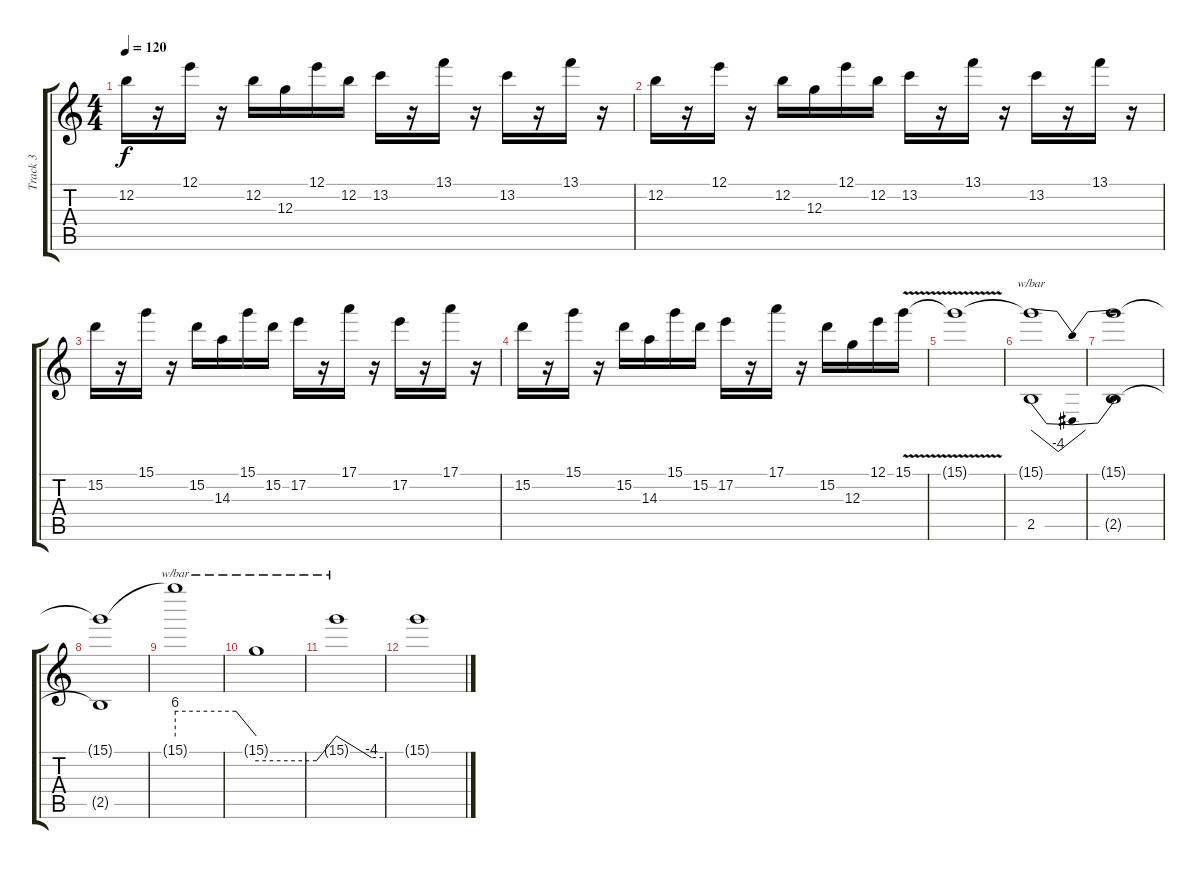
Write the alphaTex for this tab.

\track ("Track 3" "Track 3") {instrument overdrivenguitar}
\staff {score tabs}
\tuning (E4 B3 G3 D3 A2 E2) {hide}
\ts (4 4)
\tempo 120
\clef g2
\ks c
12.2.16{dy f} r.16 12.1.16 r.16 12.2.16 12.3.16 12.1.16 12.2.16 13.2.16 r.16 13.1.16 r.16 13.2.16 r.16 13.1.16 r.16 |
12.2.16 r.16 12.1.16 r.16 12.2.16 12.3.16 12.1.16 12.2.16 13.2.16 r.16 13.1.16 r.16 13.2.16 r.16 13.1.16 r.16 |
15.2.16 r.16 15.1.16 r.16 15.2.16 14.3.16 15.1.16 15.2.16 17.2.16 r.16 17.1.16 r.16 17.2.16 r.16 17.1.16 r.16 |
15.2.16 r.16 15.1.16 r.16 15.2.16 14.3.16 15.1.16 15.2.16 17.2.16 r.16 17.1.16 r.16 15.2.16 12.3.16 12.1.16 15.1{v}.16 |
15.1{t}.1 |
(15.1{t} 2.5).1{tbe (dip default 0 0 30 -16 60 0)} |
(15.1{t} 2.5{t}).1 |
(15.1{t} 2.5{t}).1 |
15.1{t}.1{tbe (custom default 0 24 45 24 60 0)} |
15.1{t}.1{tbe (custom default 0 -24 45 -24 60 0)} |
15.1{t}.1{tbe (custom default 0 0 45 -16 60 -16)} |
15.1{t}.1
